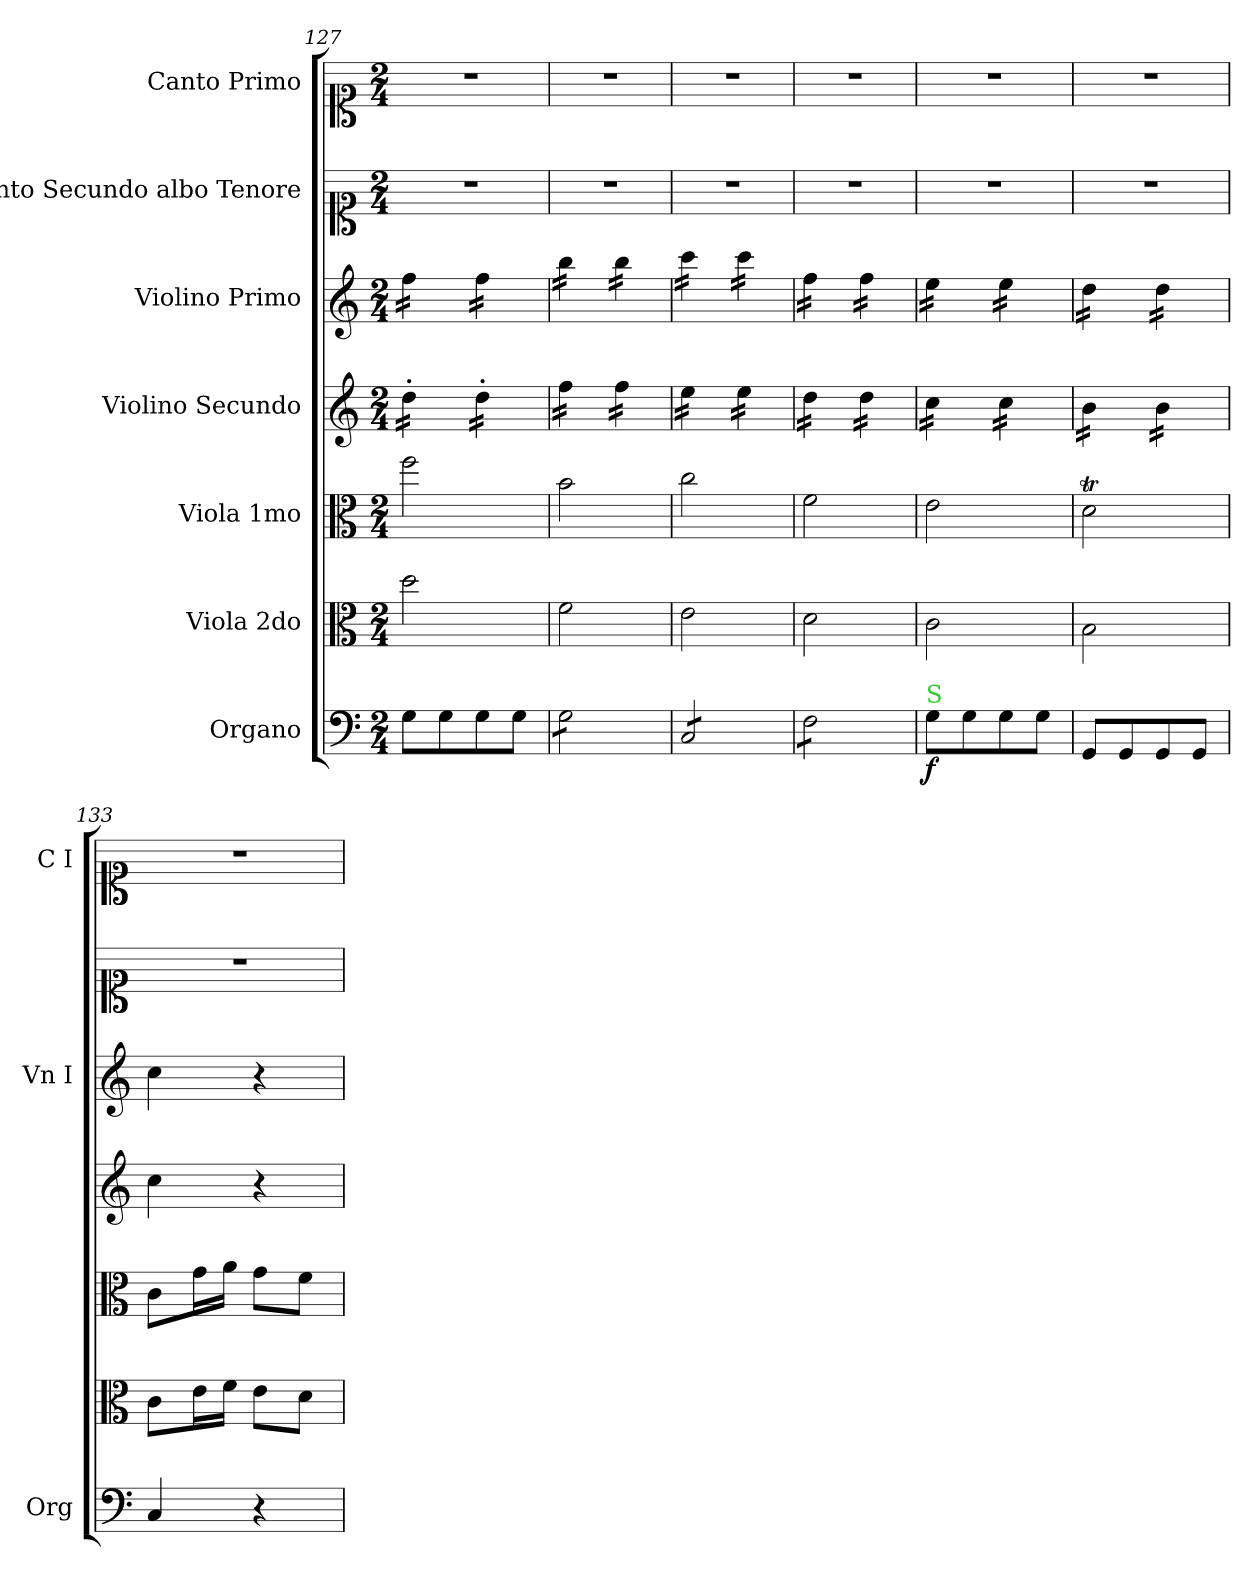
**kern	**dynam	**kern	**kern	**kern	**kern	**kern	**kern
*part7	*part7	*part6	*part5	*part4	*part3	*part2	*part1
*staff7	*staff7	*staff6	*staff5	*staff4	*staff3	*staff2	*staff1
*I"Organo	*	*I"Viola 2do	*I"Viola 1mo	*I"Violino Secundo	*I"Violino Primo	*I"Canto Secundo albo Tenore	*I"Canto Primo
*I'Org	*	*	*	*	*I'Vn I	*	*I'C I
*clefF4	*	*clefC3	*clefC3	*clefG2	*clefG2	*clefC1	*clefC1
*k[]	*	*k[]	*k[]	*k[]	*k[]	*k[]	*k[]
*M2/4	*	*M2/4	*M2/4	*M2/4	*M2/4	*M2/4	*M2/4
=127	=127	=127	=127	=127	=127	=127	=127
!	!	!	!	!	!LO:TX:b:t=Cres	!	!
!	!	!	!	!LO:TX:b:t=Cres	!	!	!
!	!	!	!	!LO:TX:a:color=limegreen:t=S	!	!	!
*	*	*	*	*tremolo	*	*	*
*	*	*	*	*	*tremolo	*	*
8G\L	.	2dd\	2ff\	16dd'\LL	16ff\LL	2r	2r
.	.	.	.	16dd'\	16ff\	.	.
8G\	.	.	.	16dd'\	16ff\	.	.
.	.	.	.	16dd'\JJ	16ff\JJ	.	.
8G\	.	.	.	16dd'\LL	16ff\LL	.	.
.	.	.	.	16dd'\	16ff\	.	.
8G\J	.	.	.	16dd'\	16ff\	.	.
.	.	.	.	16dd'\JJ	16ff\JJ	.	.
=128	=128	=128	=128	=128	=128	=128	=128
*tremolo	*	*	*	*	*	*	*
8G\L	.	2f\	2b\	16ff\LL	16bb\LL	2r	2r
.	.	.	.	16ff\	16bb\	.	.
8G\	.	.	.	16ff\	16bb\	.	.
.	.	.	.	16ff\JJ	16bb\JJ	.	.
8G\	.	.	.	16ff\LL	16bb\LL	.	.
.	.	.	.	16ff\	16bb\	.	.
8G\J	.	.	.	16ff\	16bb\	.	.
.	.	.	.	16ff\JJ	16bb\JJ	.	.
=129	=129	=129	=129	=129	=129	=129	=129
8C/L	.	2e\	2cc\	16ee\LL	16ccc\LL	2r	2r
.	.	.	.	16ee\	16ccc\	.	.
8C/	.	.	.	16ee\	16ccc\	.	.
.	.	.	.	16ee\JJ	16ccc\JJ	.	.
8C/	.	.	.	16ee\LL	16ccc\LL	.	.
.	.	.	.	16ee\	16ccc\	.	.
8C/J	.	.	.	16ee\	16ccc\	.	.
.	.	.	.	16ee\JJ	16ccc\JJ	.	.
=130	=130	=130	=130	=130	=130	=130	=130
8F\L	.	2d\	2f\	16dd\LL	16ff\LL	2r	2r
.	.	.	.	16dd\	16ff\	.	.
8F\	.	.	.	16dd\	16ff\	.	.
.	.	.	.	16dd\JJ	16ff\JJ	.	.
8F\	.	.	.	16dd\LL	16ff\LL	.	.
.	.	.	.	16dd\	16ff\	.	.
8F\J	.	.	.	16dd\	16ff\	.	.
*Xtremolo	*	*	*	*	*	*	*
.	.	.	.	16dd\JJ	16ff\JJ	.	.
=131	=131	=131	=131	=131	=131	=131	=131
!LO:TX:a:color=limegreen:t=S	!	!	!	!	!	!	!
!	!LO:DY:b	!	!	!	!	!	!
8G\L	f	2c\	2e\	16cc\LL	16ee\LL	2r	2r
.	.	.	.	16cc\	16ee\	.	.
8G\	.	.	.	16cc\	16ee\	.	.
.	.	.	.	16cc\JJ	16ee\JJ	.	.
8G\	.	.	.	16cc\LL	16ee\LL	.	.
.	.	.	.	16cc\	16ee\	.	.
8G\J	.	.	.	16cc\	16ee\	.	.
.	.	.	.	16cc\JJ	16ee\JJ	.	.
=132	=132	=132	=132	=132	=132	=132	=132
8GG/L	.	2B\	2dT\	16b\LL	16dd\LL	2r	2r
.	.	.	.	16b\	16dd\	.	.
8GG/	.	.	.	16b\	16dd\	.	.
.	.	.	.	16b\JJ	16dd\JJ	.	.
8GG/	.	.	.	16b\LL	16dd\LL	.	.
.	.	.	.	16b\	16dd\	.	.
8GG/J	.	.	.	16b\	16dd\	.	.
.	.	.	.	16b\JJ	16dd\JJ	.	.
*	*	*	*	*	*Xtremolo	*	*
*	*	*	*	*Xtremolo	*	*	*
=133	=133	=133	=133	=133	=133	=133	=133
4C/	.	8c\L	8c\L	4cc\	4cc\	2r	2r
.	.	16e\L	16g\L	.	.	.	.
.	.	16f\JJ	16a\JJ	.	.	.	.
4r	.	8e\L	8g\L	4r	4r	.	.
.	.	8d\J	8f\J	.	.	.	.
=	=	=	=	=	=	=	=
*-	*-	*-	*-	*-	*-	*-	*-
